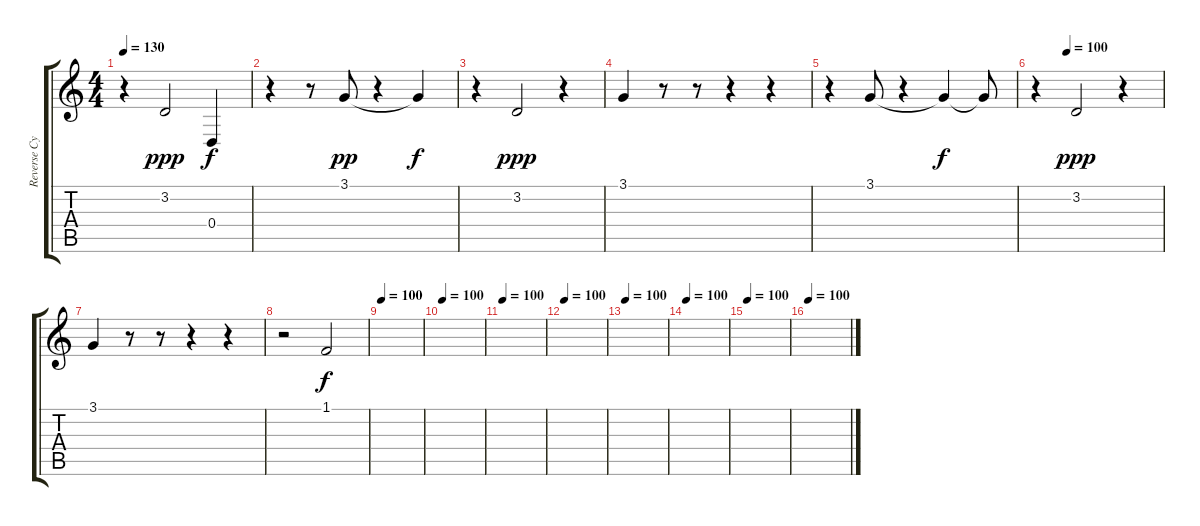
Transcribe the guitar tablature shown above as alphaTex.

\track ("Reverse Cymbal" "Reverse Cy") {instrument reversecymbal}
\staff {score tabs}
\tuning (E4 B3 G3 D3 A2 E2) {hide}
\ts (4 4)
\tempo 130
\tempo 100
\tempo 130
\clef g2
\ks c
r.4{dy ppp instrument reversecymbal} 3.2.2 0.4.4{dy f} |
r.4 r.8 3.1.8{dy pp} r.4 3.1{t}.4{dy f} |
r.4 3.2.2{dy ppp} r.4 |
3.1.4 r.8 r.8 r.4 r.4 |
r.4 3.1.8 r.4 3.1{t}.4{dy f} 3.1{t}.8 |
\tempo (100 0.25)
r.4 3.2.2{dy ppp} r.4 |
3.1.4 r.8 r.8 r.4 r.4 |
r.2 1.1.2{dy f} |
\tempo 100
|
\tempo 100
|
\tempo 100
|
\tempo 100
|
\tempo 100
|
\tempo 100
|
\tempo 100
|
\tempo 100
